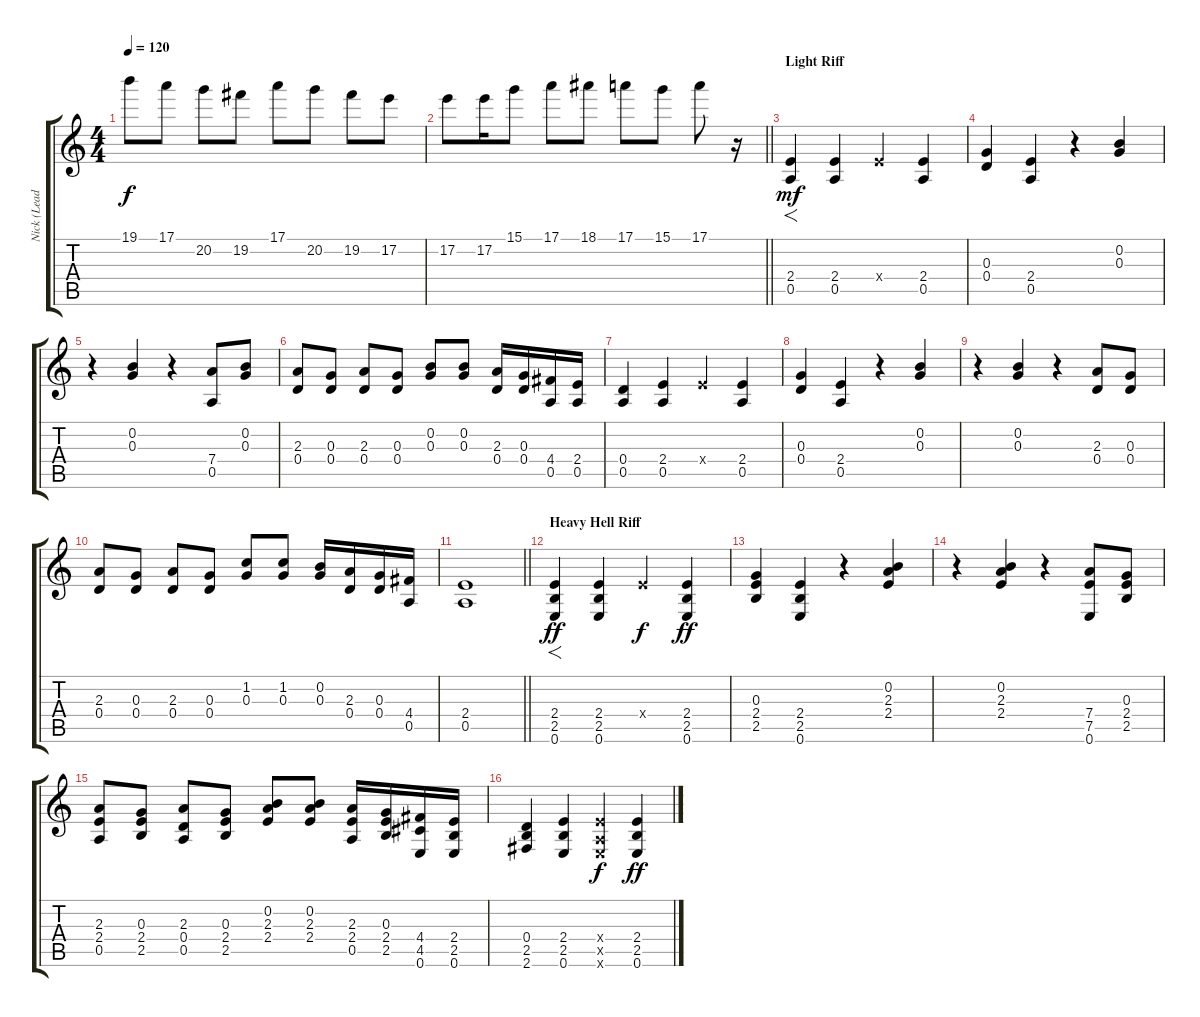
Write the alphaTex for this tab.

\track ("Nick (Lead)" "Nick (Lead") {instrument overdrivenguitar}
\staff {score tabs}
\tuning (E4 B3 G3 D3 A2 E2) {hide}
\ts (4 4)
\tempo 120
\clef g2
\ks c
19.1.8{dy f} 17.1.8 20.2.8 19.2.8 17.1.8 20.2.8 19.2.8 17.2.8 |
\barLineRight lightlight
17.2.8 17.2.16 15.1.8 17.1.8 18.1.8 17.1.8 15.1.8 17.1.8 r.16 |
\section ("" "Light Riff")
(2.4 0.5).4{f dy mf} (2.4 0.5).4 2.4{x}.4 (2.4 0.5).4 |
(0.3 0.4).4 (2.4 0.5).4 r.4 (0.2 0.3).4 |
r.4 (0.2 0.3).4 r.4 (7.4 0.5).8{beam merge} (0.2 0.3).8 |
(2.3 0.4).8 (0.3 0.4).8 (2.3 0.4).8 (0.3 0.4).8 (0.2 0.3).8 (0.2 0.3).8 (2.3 0.4).16 (0.3 0.4).16 (4.4 0.5).16 (2.4 0.5).16 |
(0.4 0.5).4 (2.4 0.5).4 2.4{x}.4 (2.4 0.5).4 |
(0.3 0.4).4 (2.4 0.5).4 r.4 (0.2 0.3).4 |
r.4 (0.2 0.3).4 r.4 (2.3 0.4).8 (0.3 0.4).8 |
(2.3 0.4).8 (0.3 0.4).8 (2.3 0.4).8 (0.3 0.4).8 (1.2 0.3).8 (1.2 0.3).8 (0.2 0.3).16 (2.3 0.4).16 (0.3 0.4).16 (4.4 0.5).16 |
\barLineRight lightlight
(2.4 0.5).1 |
\section ("" "Heavy Hell Riff")
(2.4 2.5 0.6).4{f dy ff} (2.4 2.5 0.6).4 2.4{x}.4{dy f} (2.4 2.5 0.6).4{dy ff} |
(0.3 2.4 2.5).4 (2.4 2.5 0.6).4 r.4 (0.2 2.3 2.4).4 |
r.4 (0.2 2.3 2.4).4 r.4 (7.4 7.5 0.6).8{beam merge} (0.3 2.4 2.5).8 |
(2.3 2.4 0.5).8 (0.3 2.4 2.5).8 (2.3 0.4 0.5).8 (0.3 2.4 2.5).8 (0.2 2.3 2.4).8 (0.2 2.3 2.4).8 (2.3 2.4 0.5).16 (0.3 2.4 2.5).16 (4.4 4.5 0.6).16 (2.4 2.5 0.6).16 |
(0.4 2.5 2.6).4 (2.4 2.5 0.6).4 (2.4{x} 0.5{x} 0.6{x}).4{dy f} (2.4 2.5 0.6).4{dy ff}
